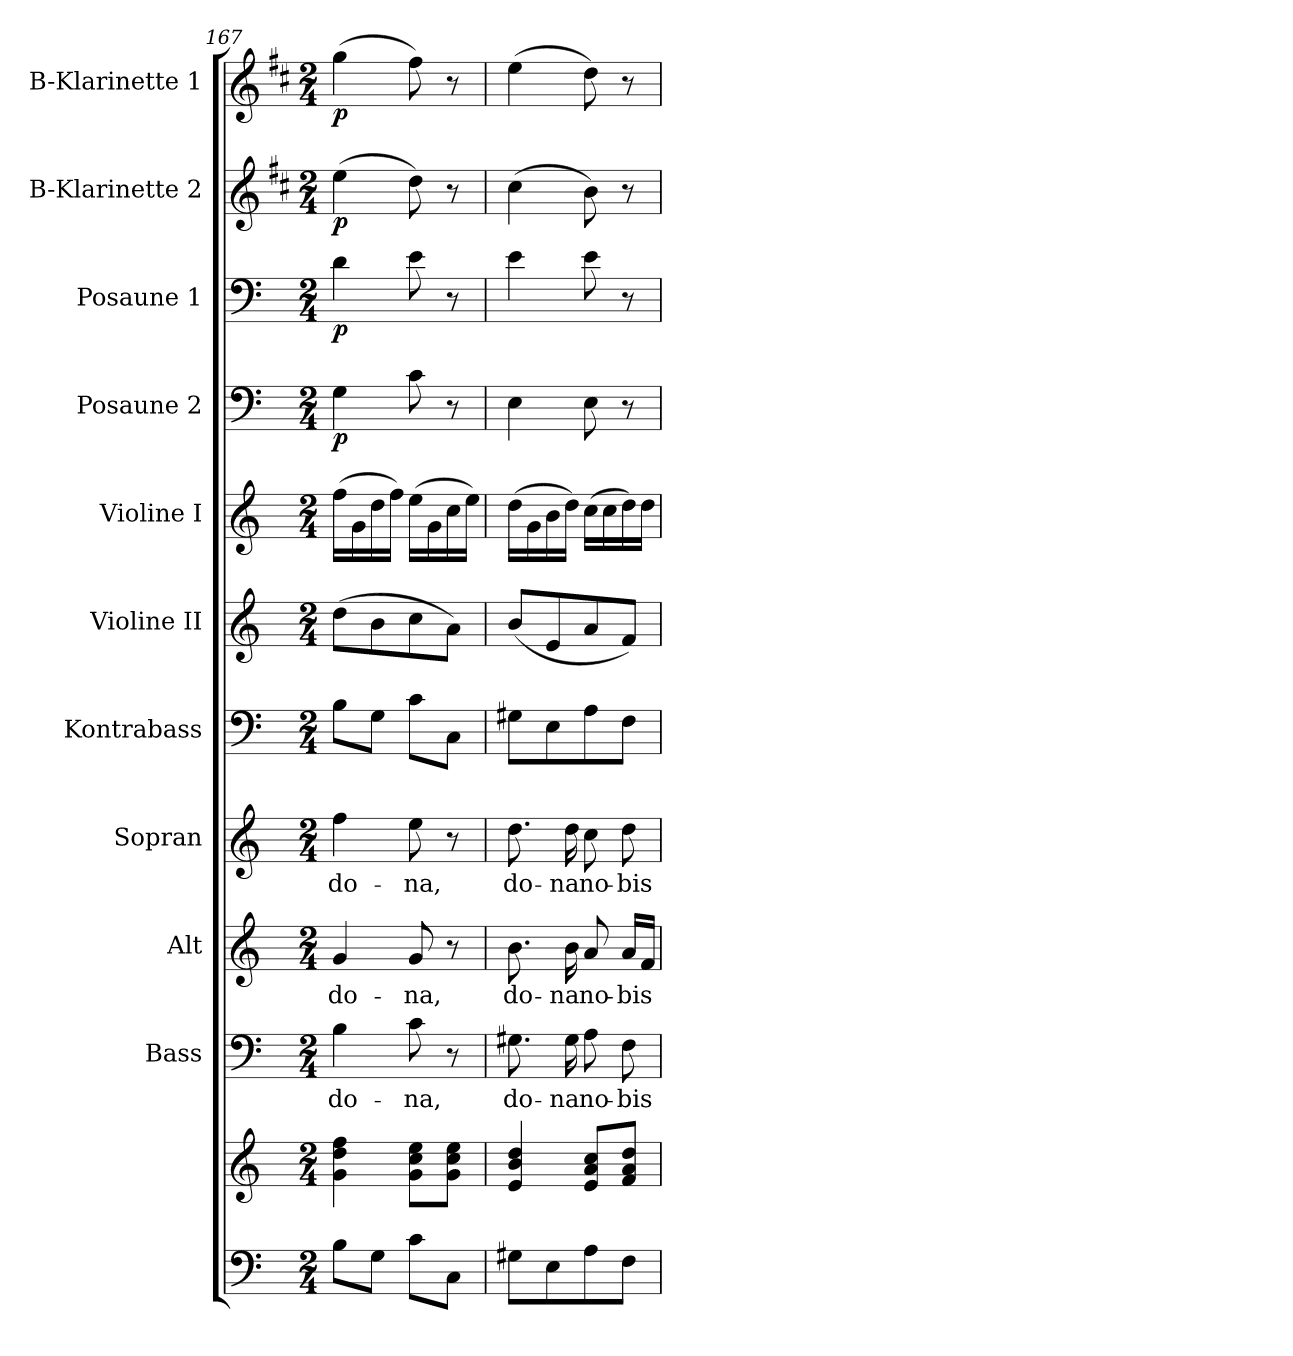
**kern	**kern	**kern	**text	**kern	**text	**kern	**text	**kern	**kern	**kern	**kern	**dynam	**kern	**dynam	**kern	**dynam	**kern	**dynam
*part11	*part11	*part10	*part10	*part9	*part9	*part8	*part8	*part7	*part6	*part5	*part4	*part4	*part3	*part3	*part2	*part2	*part1	*part1
*staff12	*staff11	*staff10	*staff10	*staff9	*staff9	*staff8	*staff8	*staff7	*staff6	*staff5	*staff4	*staff4	*staff3	*staff3	*staff2	*staff2	*staff1	*staff1
*	*	*I"Bass	*	*I"Alt	*	*I"Sopran	*	*I"Kontrabass	*I"Violine II	*I"Violine I	*I"Posaune 2	*	*I"Posaune 1	*	*I"B-Klarinette 2	*	*I"B-Klarinette 1	*
*	*	*I'B.	*	*I'A.	*	*I'S.	*	*I'Kb.	*I'Vl. II	*I'Vl. I	*I'Pos. 2	*	*I'Pos. 1	*	*I'B Kl. 2	*	*I'B Kl. 1	*
*clefF4	*clefG2	*clefF4	*	*clefG2	*	*clefG2	*	*clefF4	*clefG2	*clefG2	*clefF4	*	*clefF4	*	*clefG2	*	*clefG2	*
*	*	*	*	*	*	*	*	*ITrd7c12	*	*	*	*	*	*	*ITrd1c2	*	*ITrd1c2	*
*k[]	*k[]	*k[]	*	*k[]	*	*k[]	*	*k[]	*k[]	*k[]	*k[]	*	*k[]	*	*k[]	*	*k[]	*
*C:	*C:	*C:	*	*C:	*	*C:	*	*C:	*C:	*C:	*C:	*	*C:	*	*C:	*	*C:	*
*M2/4	*M2/4	*M2/4	*	*M2/4	*	*M2/4	*	*M2/4	*M2/4	*M2/4	*M2/4	*	*M2/4	*	*M2/4	*	*M2/4	*
=167	=167	=167	=167	=167	=167	=167	=167	=167	=167	=167	=167	=167	=167	=167	=167	=167	=167	=167
!	!	!	!LO:LY:b	!	!LO:LY:b	!	!LO:LY:b	!	!	!	!	!LO:DY:b	!	!LO:DY:b	!	!LO:DY:b	!	!LO:DY:b
8B\L	4g\ 4dd\ 4ff\	4B\	do-	4g/	do-	4ff\	do-	8BB\L	(>8dd\L	(>16ff\LL	4G\	p	4d\	p	(>4dd\	p	(>4ff\	p
.	.	.	.	.	.	.	.	.	.	16g\	.	.	.	.	.	.	.	.
8G\J	.	.	.	.	.	.	.	8GG\J	8b\	16dd\	.	.	.	.	.	.	.	.
.	.	.	.	.	.	.	.	.	.	16ff\JJ)	.	.	.	.	.	.	.	.
!	!	!	!LO:LY:b	!	!LO:LY:b	!	!LO:LY:b	!	!	!	!	!	!	!	!	!	!	!
8c\L	8g\ 8cc\ 8ee\L	8c\	-na,	8g/	-na,	8ee\	-na,	8C\L	8cc\	(>16ee\LL	8c\	.	8e\	.	8cc\)	.	8ee\)	.
.	.	.	.	.	.	.	.	.	.	16g\	.	.	.	.	.	.	.	.
8C\J	8g\ 8cc\ 8ee\J	8r	.	8r	.	8r	.	8CC\J	8a\J)	16cc\	8r	.	8r	.	8r	.	8r	.
.	.	.	.	.	.	.	.	.	.	16ee\JJ)	.	.	.	.	.	.	.	.
=168	=168	=168	=168	=168	=168	=168	=168	=168	=168	=168	=168	=168	=168	=168	=168	=168	=168	=168
!	!	!	!LO:LY:b	!	!LO:LY:b	!	!LO:LY:b	!	!	!	!	!	!	!	!	!	!	!
8G#X\L	4e/ 4b/ 4dd/	8.G#X\	do-	8.b\	do-	8.dd\	do-	8GG#X\L	(<8b/L	(>16dd\LL	4E\	.	4e\	.	(>4b\	.	(>4dd\	.
.	.	.	.	.	.	.	.	.	.	16g\	.	.	.	.	.	.	.	.
8E\	.	.	.	.	.	.	.	8EE\	8e/	16b\	.	.	.	.	.	.	.	.
!	!	!	!LO:LY:b	!	!LO:LY:b	!	!LO:LY:b	!	!	!	!	!	!	!	!	!	!	!
.	.	16G#\	-na	16b\	-na	16dd\	-na	.	.	16dd\JJ)	.	.	.	.	.	.	.	.
!	!	!	!LO:LY:b	!	!LO:LY:b	!	!LO:LY:b	!	!	!	!	!	!	!	!	!	!	!
8A\	8e/ 8a/ 8cc/L	8A\	no-	8a/	no-	8cc\	no-	8AA\	8a/	(>16cc\LL	8E\	.	8e\	.	8a\)	.	8cc\)	.
.	.	.	.	.	.	.	.	.	.	16cc\	.	.	.	.	.	.	.	.
!	!	!	!LO:LY:b	!	!LO:LY:b	!	!LO:LY:b	!	!	!	!	!	!	!	!	!	!	!
8F\J	8f/ 8a/ 8dd/J	8F\	-bis	16a/LL	-bis	8dd\	-bis	8FF\J	8f/J)	16dd\)	8r	.	8r	.	8r	.	8r	.
.	.	.	.	16f/JJ	.	.	.	.	.	16dd\JJ	.	.	.	.	.	.	.	.
=	=	=	=	=	=	=	=	=	=	=	=	=	=	=	=	=	=	=
*-	*-	*-	*-	*-	*-	*-	*-	*-	*-	*-	*-	*-	*-	*-	*-	*-	*-	*-
